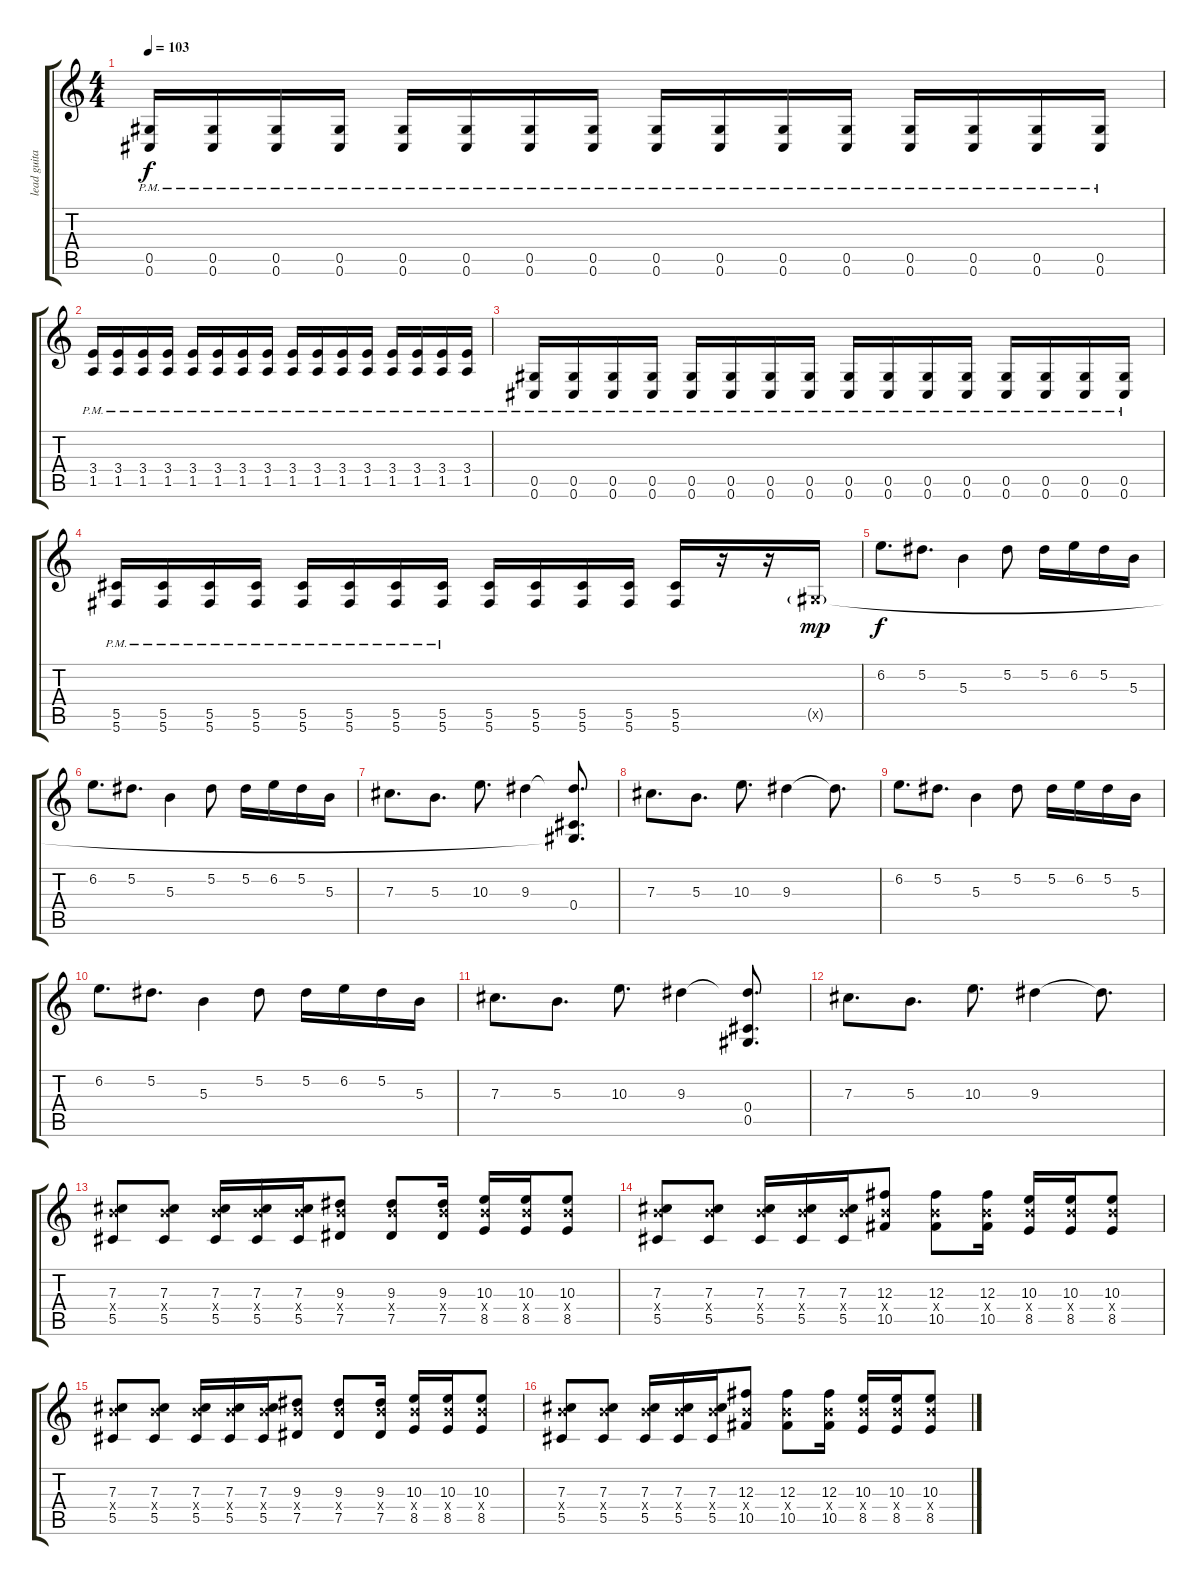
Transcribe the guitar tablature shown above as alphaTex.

\track ("lead guitar" "lead guita") {instrument distortionguitar}
\staff {score tabs}
\tuning (Eb4 Bb3 Gb3 Db3 Ab2 Db2) {hide}
\ts (4 4)
\tempo 103
\clef g2
\ks c
(0.5{pm} 0.6{pm}).16{dy f} (0.5{pm} 0.6{pm}).16 (0.5{pm} 0.6{pm}).16 (0.5{pm} 0.6{pm}).16 (0.5{pm} 0.6{pm}).16 (0.5{pm} 0.6{pm}).16 (0.5{pm} 0.6{pm}).16 (0.5{pm} 0.6{pm}).16 (0.5{pm} 0.6{pm}).16 (0.5{pm} 0.6{pm}).16 (0.5{pm} 0.6{pm}).16 (0.5{pm} 0.6{pm}).16 (0.5{pm} 0.6{pm}).16 (0.5{pm} 0.6{pm}).16 (0.5{pm} 0.6{pm}).16 (0.5{pm} 0.6{pm}).16 |
(3.4{pm} 1.5{pm}).16 (3.4{pm} 1.5{pm}).16 (3.4{pm} 1.5{pm}).16 (3.4{pm} 1.5{pm}).16 (3.4{pm} 1.5{pm}).16 (3.4{pm} 1.5{pm}).16 (3.4{pm} 1.5{pm}).16 (3.4{pm} 1.5{pm}).16 (3.4{pm} 1.5{pm}).16 (3.4{pm} 1.5{pm}).16 (3.4{pm} 1.5{pm}).16 (3.4{pm} 1.5{pm}).16 (3.4{pm} 1.5{pm}).16 (3.4{pm} 1.5{pm}).16 (3.4{pm} 1.5{pm}).16 (3.4{pm} 1.5{pm}).16 |
(0.5{pm} 0.6{pm}).16 (0.5{pm} 0.6{pm}).16 (0.5{pm} 0.6{pm}).16 (0.5{pm} 0.6{pm}).16 (0.5{pm} 0.6{pm}).16 (0.5{pm} 0.6{pm}).16 (0.5{pm} 0.6{pm}).16 (0.5{pm} 0.6{pm}).16 (0.5{pm} 0.6{pm}).16 (0.5{pm} 0.6{pm}).16 (0.5{pm} 0.6{pm}).16 (0.5{pm} 0.6{pm}).16 (0.5{pm} 0.6{pm}).16 (0.5{pm} 0.6{pm}).16 (0.5{pm} 0.6{pm}).16 (0.5{pm} 0.6{pm}).16 |
(5.5{pm} 5.6{pm}).16 (5.5{pm} 5.6{pm}).16 (5.5{pm} 5.6{pm}).16 (5.5{pm} 5.6{pm}).16 (5.5{pm} 5.6{pm}).16 (5.5{pm} 5.6{pm}).16 (5.5{pm} 5.6{pm}).16 (5.5{pm} 5.6{pm}).16 (5.5 5.6).16 (5.5 5.6).16 (5.5 5.6).16 (5.5 5.6).16 (5.5 5.6).16 r.16 r.16 0.5{g x}.16{dy mp} |
6.2.8{d dy f} 5.2.8{d} 5.3.4 5.2.8 5.2.16 6.2.16 5.2.16 5.3.16 |
6.2.8{d} 5.2.8{d} 5.3.4 5.2.8 5.2.16 6.2.16 5.2.16 5.3.16 |
7.3.8{d} 5.3.8{d} 10.3.8{d} 9.3.4 (9.3{t} 0.4 0.5{t}).8{d} |
7.3.8{d} 5.3.8{d} 10.3.8{d} 9.3.4 9.3{t}.8{d} |
6.2.8{d} 5.2.8{d} 5.3.4 5.2.8 5.2.16 6.2.16 5.2.16 5.3.16 |
6.2.8{d} 5.2.8{d} 5.3.4 5.2.8 5.2.16 6.2.16 5.2.16 5.3.16 |
7.3.8{d} 5.3.8{d} 10.3.8{d} 9.3.4 (9.3{t} 0.4 0.5).8{d} |
7.3.8{d} 5.3.8{d} 10.3.8{d} 9.3.4 9.3{t}.8{d} |
(7.3 10.4{x} 5.5).8 (7.3 10.4{x} 5.5).8 (7.3 10.4{x} 5.5).16 (7.3 10.4{x} 5.5).16 (7.3 10.4{x} 5.5).16 (9.3 10.4{x} 7.5).8 (9.3 10.4{x} 7.5).8 (9.3 10.4{x} 7.5).16 (10.3 10.4{x} 8.5).16 (10.3 10.4{x} 8.5).16 (10.3 10.4{x} 8.5).8 |
(7.3 10.4{x} 5.5).8 (7.3 10.4{x} 5.5).8 (7.3 10.4{x} 5.5).16 (7.3 10.4{x} 5.5).16 (7.3 10.4{x} 5.5).16 (12.3 10.4{x} 10.5).8 (12.3 10.4{x} 10.5).8 (12.3 10.4{x} 10.5).16 (10.3 10.4{x} 8.5).16 (10.3 10.4{x} 8.5).16 (10.3 10.4{x} 8.5).8 |
(7.3 10.4{x} 5.5).8 (7.3 10.4{x} 5.5).8 (7.3 10.4{x} 5.5).16 (7.3 10.4{x} 5.5).16 (7.3 10.4{x} 5.5).16 (9.3 10.4{x} 7.5).8 (9.3 10.4{x} 7.5).8 (9.3 10.4{x} 7.5).16 (10.3 10.4{x} 8.5).16 (10.3 10.4{x} 8.5).16 (10.3 10.4{x} 8.5).8 |
(7.3 10.4{x} 5.5).8 (7.3 10.4{x} 5.5).8 (7.3 10.4{x} 5.5).16 (7.3 10.4{x} 5.5).16 (7.3 10.4{x} 5.5).16 (12.3 10.4{x} 10.5).8 (12.3 10.4{x} 10.5).8 (12.3 10.4{x} 10.5).16 (10.3 10.4{x} 8.5).16 (10.3 10.4{x} 8.5).16 (10.3 10.4{x} 8.5).8
